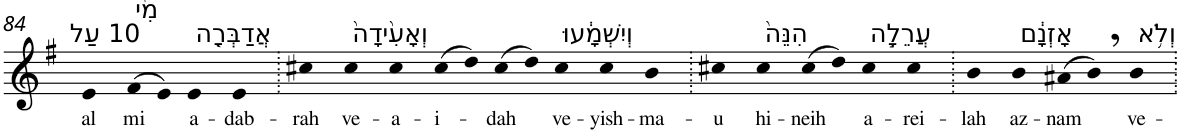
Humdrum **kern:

**kern	**text
*part1	*part1
*staff1	*staff1
*I"Piano	*
*I'Pno	*
!!LO:PB:g=z
*clefG2	*
*k[f#]	*
*G:	*
=84	=84
!LO:TX:a:t=10 עַל	!
!	!LO:LY:b
4e	al
!LO:TX:a:t=מִ֨י	!
!	!LO:LY:b
(>8f#	mi
8e)	.
!LO:TX:a:t=אֲדַבְּרָ֤ה	!
!	!LO:LY:b
4e	a-
!	!LO:LY:b
4e	-dab-
=85.	=85.
!	!LO:LY:b
4cc#X	-rah
!LO:TX:a:t=וְאָעִ֙ידָה֙	!
!	!LO:LY:b
4cc#	ve-
!	!LO:LY:b
4cc#	-a-
!	!LO:LY:b
(>8cc#	-i-
8dd)	.
!	!LO:LY:b
(>8cc#	-dah
8dd)	.
!LO:TX:a:t=וְיִשְׁמָ֔עוּ	!
!	!LO:LY:b
4cc#	ve-
!	!LO:LY:b
4cc#	-yish-
!	!LO:LY:b
4b	-ma-
=86.	=86.
!	!LO:LY:b
4cc#X	-u
!LO:TX:a:t=הִנֵּה֙	!
!	!LO:LY:b
4cc#	hi-
!	!LO:LY:b
(>8cc#	-neih
8dd)	.
!LO:TX:a:t=עֲרֵלָ֣ה	!
!	!LO:LY:b
4cc#	a-
!	!LO:LY:b
4cc#	-rei-
=87.	=87.
!	!LO:LY:b
4b	-lah
!LO:TX:a:t=אָזְנָ֔ם	!
!	!LO:LY:b
4b	az-
!	!LO:LY:b
(>8a#X	-nam
8b,)	.
!LO:TX:a:t=וְלֹ֥א	!
!	!LO:LY:b
4b	ve-
=.	=.
*-	*-
